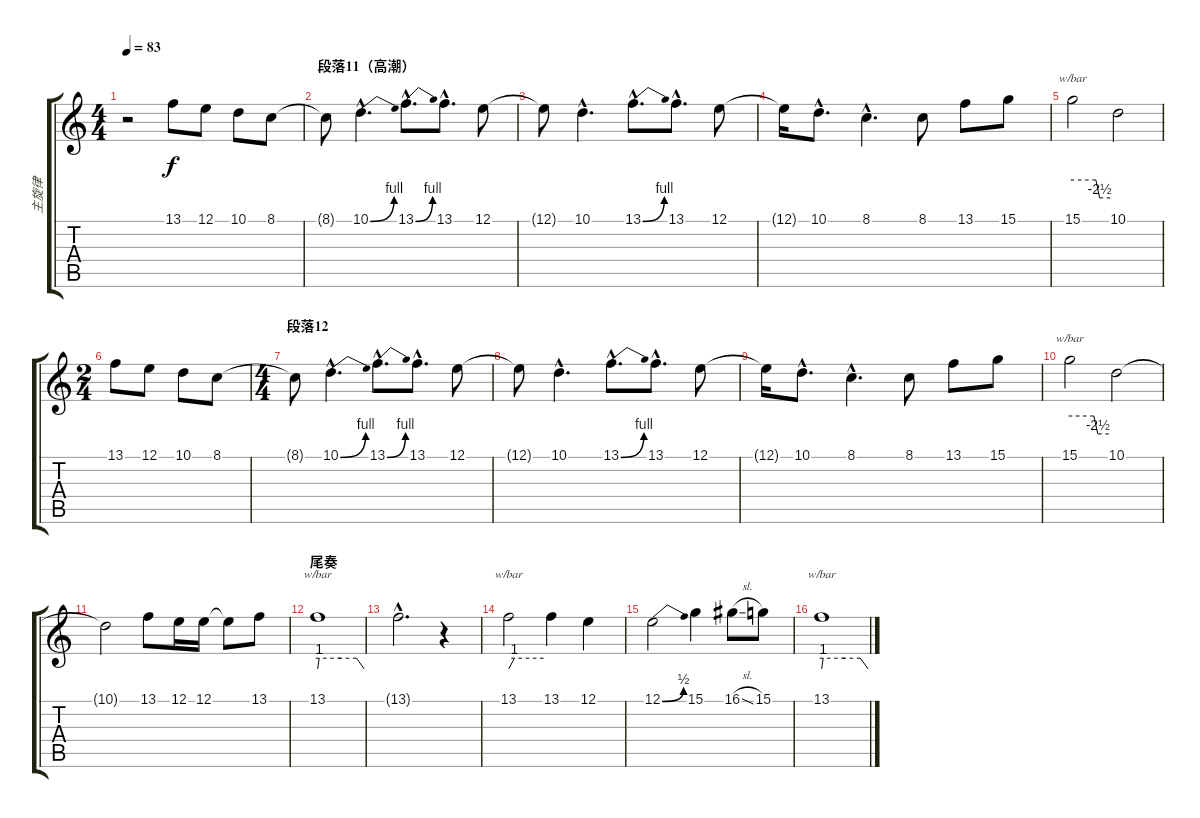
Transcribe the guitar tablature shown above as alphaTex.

\track ("主旋律" "主旋律") {instrument voiceoohs}
\staff {score tabs}
\tuning (E4 B3 G3 D3 A2 E2) {hide}
\ts (4 4)
\tempo 83
\clef g2
\ks c
r.2{dy f} 13.1.8 12.1.8 10.1.8 8.1.8 |
\section ("" "段落11（高潮）")
8.1{t}.8 10.1{be (bend 0 0 60 4) hac}.4{d} 13.1{be (bend 0 0 60 4) hac}.8{d} 13.1{hac}.8{d} 12.1.8 |
12.1{t}.8 10.1{hac}.4{d} 13.1{be (bend 0 0 60 4) hac}.8{d} 13.1{hac}.8{d} 12.1.8 |
12.1{t}.16 10.1{hac}.8{d} 8.1{hac}.4{d} 8.1.8 13.1.8 15.1.8 |
15.1.2{tbe (custom default 0 0 37 0 43 -10 60 -10)} 10.1.2 |
\ts (2 4)
13.1.8 12.1.8 10.1.8 8.1.8 |
\ts (4 4)
\section ("" "段落12")
8.1{t}.8 10.1{be (bend 0 0 60 4) hac}.4{d} 13.1{be (bend 0 0 60 4) hac}.8{d} 13.1{hac}.8{d} 12.1.8 |
12.1{t}.8 10.1{hac}.4{d} 13.1{be (bend 0 0 60 4) hac}.8{d} 13.1{hac}.8{d} 12.1.8 |
12.1{t}.16 10.1{hac}.8{d} 8.1{hac}.4{d} 8.1.8 13.1.8 15.1.8 |
15.1.2{tbe (custom default 0 0 37 0 43 -10 60 -10)} 10.1.2 |
10.1{t}.2 13.1.8 12.1.16 12.1.16 12.1{t}.8 13.1.8 |
\section ("" "尾奏")
13.1.1{tbe (custom default 0 0 2 4 30 4 50 4 60 0)} |
13.1{hac t}.2{d} r.4 |
13.1.2{tbe (custom default 0 0 10 4 60 4)} 13.1.4 12.1.4 |
12.1{be (bend 0 0 60 2)}.2 15.1.4 16.1{sl}.8 15.1.8 |
13.1.1{tbe (custom default 0 0 2 4 30 4 50 4 60 0)}
